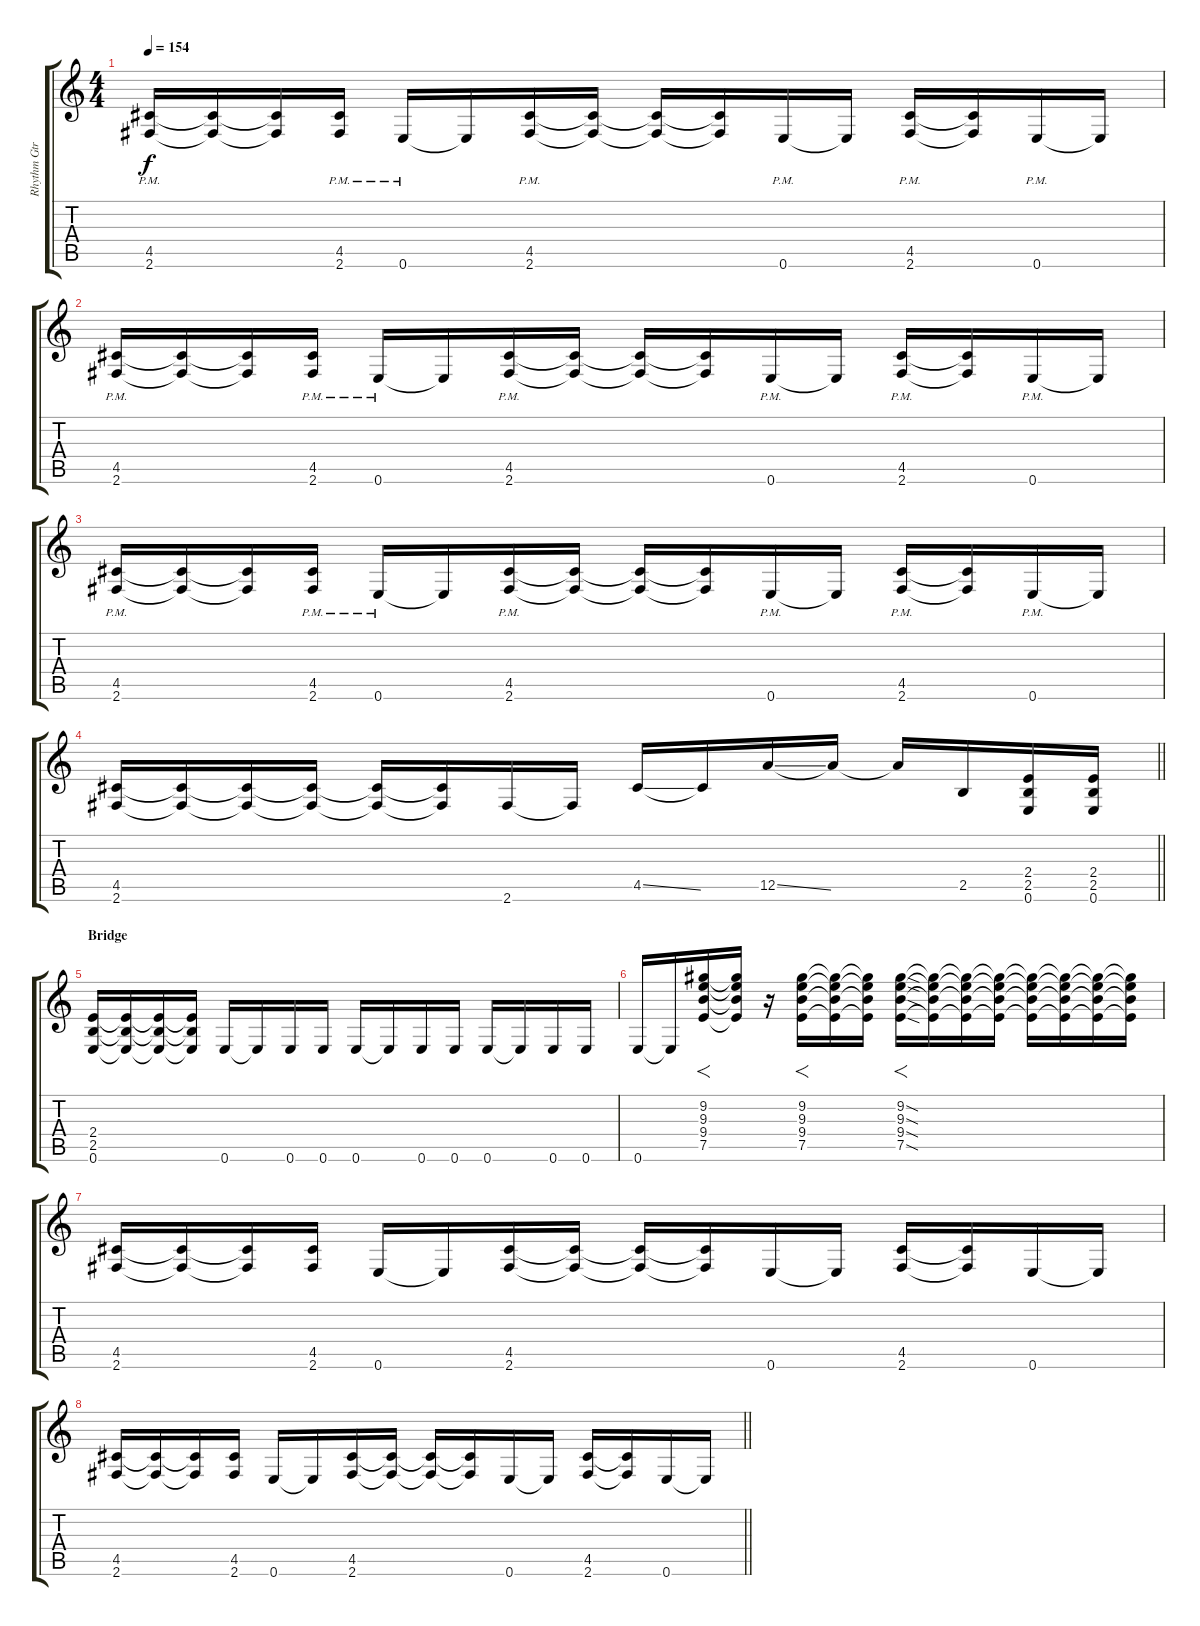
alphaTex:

\track ("Rhythm Gtr" "Rhythm Gtr") {instrument overdrivenguitar}
\staff {score tabs}
\tuning (E4 B3 G3 D3 A2 E2) {hide}
\ts (4 4)
\tempo 154
\clef g2
\ks c
(4.5{pm} 2.6{pm}).16{dy f} (4.5{t} 2.6{t}).16 (4.5{t} 2.6{t}).16 (4.5{pm} 2.6{pm}).16 0.6{pm}.16 0.6{t}.16 (4.5{pm} 2.6{pm}).16 (4.5{t} 2.6{t}).16 (4.5{t} 2.6{t}).16 (4.5{t} 2.6{t}).16 0.6{pm}.16 0.6{t}.16 (4.5{pm} 2.6{pm}).16 (4.5{t} 2.6{t}).16 0.6{pm}.16 0.6{t}.16 |
(4.5{pm} 2.6{pm}).16 (4.5{t} 2.6{t}).16 (4.5{t} 2.6{t}).16 (4.5{pm} 2.6{pm}).16 0.6{pm}.16 0.6{t}.16 (4.5{pm} 2.6{pm}).16 (4.5{t} 2.6{t}).16 (4.5{t} 2.6{t}).16 (4.5{t} 2.6{t}).16 0.6{pm}.16 0.6{t}.16 (4.5{pm} 2.6{pm}).16 (4.5{t} 2.6{t}).16 0.6{pm}.16 0.6{t}.16 |
(4.5{pm} 2.6{pm}).16 (4.5{t} 2.6{t}).16 (4.5{t} 2.6{t}).16 (4.5{pm} 2.6{pm}).16 0.6{pm}.16 0.6{t}.16 (4.5{pm} 2.6{pm}).16 (4.5{t} 2.6{t}).16 (4.5{t} 2.6{t}).16 (4.5{t} 2.6{t}).16 0.6{pm}.16 0.6{t}.16 (4.5{pm} 2.6{pm}).16 (4.5{t} 2.6{t}).16 0.6{pm}.16 0.6{t}.16 |
\barLineRight lightlight
(4.5 2.6).16 (4.5{t} 2.6{t}).16 (4.5{t} 2.6{t}).16 (4.5{t} 2.6{t}).16 (4.5{t} 2.6{t}).16 (4.5{t} 2.6{t}).16 2.6.16 2.6{t}.16 4.5{ss}.16 4.5{t}.16 12.5{ss}.16 12.5{t}.16 12.5{t}.16 2.5.16 (2.4 2.5 0.6).16 (2.4 2.5 0.6).16 |
\section ("" "Bridge")
(2.4 2.5 0.6).16 (2.4{t} 2.5{t} 0.6{t}).16 (2.4{t} 2.5{t} 0.6{t}).16 (2.4{t} 2.5{t} 0.6{t}).16 0.6.16 0.6{t}.16 0.6.16 0.6.16 0.6.16 0.6{t}.16 0.6.16 0.6.16 0.6.16 0.6{t}.16 0.6.16 0.6.16 |
0.6.16 0.6{t}.16 (9.2 9.3 9.4 7.5).16{f} (9.2{t} 9.3{t} 9.4{t} 7.5{t}).16 r.16 (9.2 9.3 9.4 7.5).16{f} (9.2{t} 9.3{t} 9.4{t} 7.5{t}).16 (9.2{t} 9.3{t} 9.4{t} 7.5{t}).16 (9.2{sod} 9.3{sod} 9.4{sod} 7.5{sod}).16{f} (9.2{t} 9.3{t} 9.4{t} 7.5{t}).16 (9.2{t} 9.3{t} 9.4{t} 7.5{t}).16 (9.2{t} 9.3{t} 9.4{t} 7.5{t}).16 (9.2{t} 9.3{t} 9.4{t} 7.5{t}).16 (9.2{t} 9.3{t} 9.4{t} 7.5{t}).16 (9.2{t} 9.3{t} 9.4{t} 7.5{t}).16 (9.2{t} 9.3{t} 9.4{t} 7.5{t}).16 |
(4.5 2.6).16 (4.5{t} 2.6{t}).16 (4.5{t} 2.6{t}).16 (4.5 2.6).16 0.6.16 0.6{t}.16 (4.5 2.6).16 (4.5{t} 2.6{t}).16 (4.5{t} 2.6{t}).16 (4.5{t} 2.6{t}).16 0.6.16 0.6{t}.16 (4.5 2.6).16 (4.5{t} 2.6{t}).16 0.6.16 0.6{t}.16 |
\barLineRight lightlight
(4.5 2.6).16 (4.5{t} 2.6{t}).16 (4.5{t} 2.6{t}).16 (4.5 2.6).16 0.6.16 0.6{t}.16 (4.5 2.6).16 (4.5{t} 2.6{t}).16 (4.5{t} 2.6{t}).16 (4.5{t} 2.6{t}).16 0.6.16 0.6{t}.16 (4.5 2.6).16 (4.5{t} 2.6{t}).16 0.6.16 0.6{t}.16
